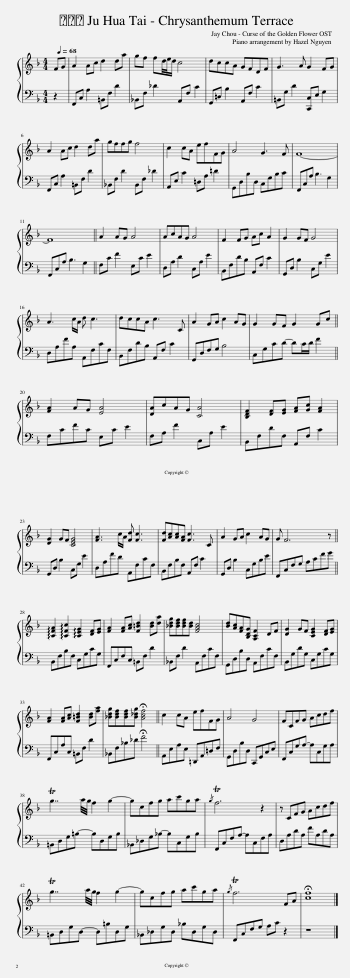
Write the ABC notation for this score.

X:1
%%score { 1 | 2 }
L:1/8
Q:1/4=68
M:4/4
I:linebreak $
K:F
V:1 treble
V:2 bass
V:1
 FG | A2 Ac d2 da | gf fd/4e/4d/ c4 | dccA GFDF | G3 A G2 FG |$ %5
 A2 Ac d2 da | gffg f4 | c2 cA efFG | A4 G3 F | F8- |$ %10
 F8 || A2 AG A4 | AcAG A4 | F2 FG Ac A2 | G2 GF G4 |$ %15
 A3 c/A/ d c3 | dccA c3 C | A2 GA c2 AG | G2 GF G2 Gc ||$ [FA]2 AG [EA]4 | %20
 [DA]cAG [CA]4 | [B,DF]2 [DF][EG] [FA][Gc] [FA]2 |$ [DG]2 GF [CEG]4 | [FA]3 c/A/ [Fd] [Fc]3 | [Fd][Ac][Ac][FA] [Fc]3 C | %25
 A2 GA c2 AG | G F6 z ||$ !arpeggio![CFA]2 !arpeggio![CFc]2 !arpeggio![CEG]2 [DF][EG] | [FA]2 [FA][Ac] [F=Bd]2 [Bd][da] | [_Bdg][Bdf][Bdf][Bd] [FAc]4 | %30
 [Bd][Ac][FA][B,DG] [A,CF]2 DF | [DG]2 GF [CEG]2 [DF][EG] |$ [FA]2 [FA][Ac] [F=Bd]2 [Bd][fa] | [_Bdg][Bdf][Bdf][B_dg] !fermata![Acf]4 || c2 cA efFG | %35
 A4 G4 | FCFG Acdf |$ Tg7/2 a/4g/4 f2 g2- | gcfg ac'ga |{/g} Tf6 z2 | %40
 z CFG Acdf |$ Tg7/2 a/4g/4 f2 g2- | gcfg ac'ga |{/g} Tf6 FA | !fermata![cf]8 |] %45
V:2
 z2 | F,,C, A,2 =B,,F, D2 | _B,,F, _D2 A,,F, C2 | G,,=D, B,2 A,,F, C2 | =B,,G, D2 [C,,C,]E, G,2 |$ %5
 F,,C, A,2 =B,,F, D2 | _B,,F, D2 B,,F, _D2 | A,,E, C2 =D,A, =D2 | G,,D,B,D, C,G,B,C | F,,C,A, B,3 G,2 |$ %10
 F,,C,A, B,3 G,2 || F,C F2 E,C E2 | D,A, D2 C,A, E2 | B,,F,DB, A,,F, C2 | G,,D, B,2 C,G, E2 |$ %15
 D,A,FA, A,,F,CF, | B,,F,DB, A,,F, C2 | G,,D,F,G, B,4 | C,G,CD- DC/D/ F2 ||$ F,CFC E,C E2 | %20
 F,A, F2 C,A, E2 | B,,F,DF, A,,F, C2 |$ G,,D, B,2 C,G, E2 | D,A,FD A,,F,CF, | B,,F,B,F, A,,F, C2 | %25
 G,,D, B,2 C,G,B,E | F,,C,F,G, A,CFG ||$ B,,F,B,F, C,G,CG, | F,,C,F,C, =B,,F, D2 | _B,,F, D2 A,,F,CF, | %30
 G,,D,B,D, A,,F,CF, | B,,G,DG, C,G,CG, |$ F,,C,A,C, =B,,F, D2 | _B,,F,_B,_D !fermata!F4 || A,,E,A,E, =D,,A,,=D,F, | %35
 G,,D,B,D, C,,G,,C,E, | F,,C,G,A,- A,C,G,A, |$ =B,,D,G,=B,- B,D,G,B, | _B,,_D,G,_B,- B,C,G,B, | F,,C,F,A,- A,C,F,A, | %40
 D,A,DA, FA,DA, |$ =B,,D,G,D,- D,=B,D,G, | _B,,_D,G,D, _B,D,G,D, | F,,C,F,G, A,C z2 | z8 |] %45
